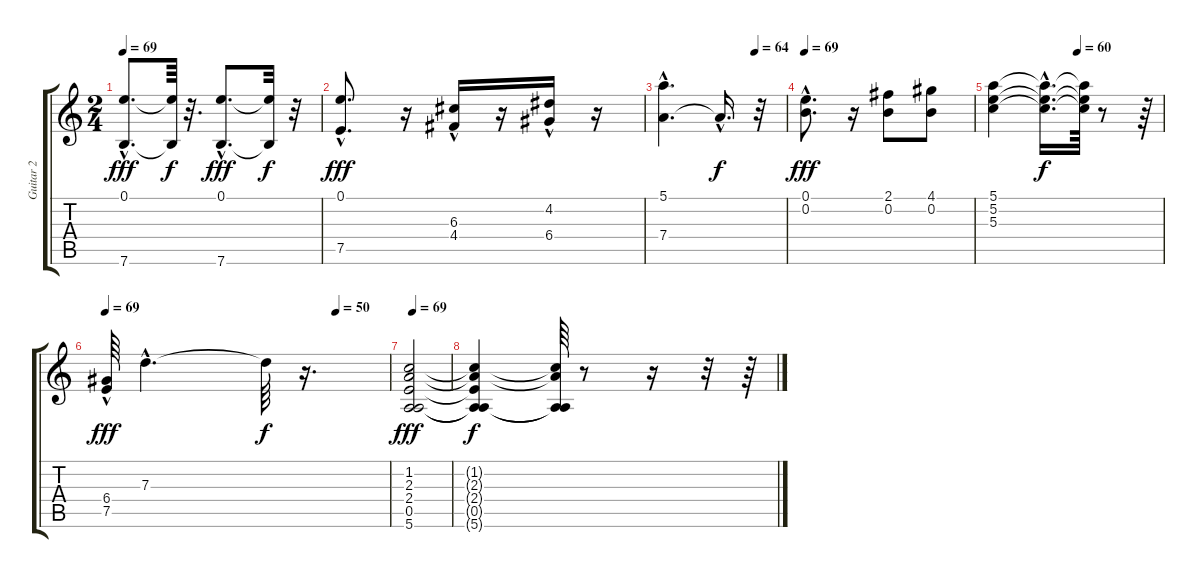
\track ("Guitar 2" "Guitar 2") {instrument acousticguitarnylon}
\staff {score tabs}
\tuning (E4 B3 G3 D3 A2 E2) {hide}
\ts (2 4)
\tempo 69
\clef g2
\ks c
(0.1{hac} 7.6{hac}).8{d dy fff} (0.1{t} 7.6{t}).64{dy f} r.32{d} (0.1{hac} 7.6{hac}).8{d dy fff} (0.1{t} 7.6{t}).32{dy f} r.32 |
(0.1{hac} 7.5{hac}).8{d dy fff} r.16 (6.3 4.4{hac}).16 r.16 (4.2 6.4{hac}).16 r.16 |
\tempo (64 0.75)
(5.1{hac} 7.4{hac}).4{d} 7.4{hac t}.16{d dy f} r.32 |
\tempo 69
(0.1{hac} 0.2).8{d dy fff} r.16 (2.1 0.2).8 (4.1 0.2).8 |
\tempo (60 0.5)
(5.1 5.2 5.3).4 (5.1{hac t} 5.2{hac t} 5.3{hac t}).16{d dy f} (5.1{t} 5.2{t} 5.3{t}).64 r.8 r.64 |
\tempo 69
\tempo (50 0.8125)
(6.4{hac} 7.5{hac}).64{dy fff} 7.3{hac}.4{d} 7.3{t}.64{dy f} r.16{d} |
\tempo 69
(1.2 2.3 2.4 0.5 5.6).2{dy fff} |
(1.2{t} 2.3{t} 2.4{t} 0.5{t} 5.6{t}).4{dy f} (1.2{t} 2.3{t} 0.5{t} 5.6{t}).64 r.8 r.16 r.32 r.64
